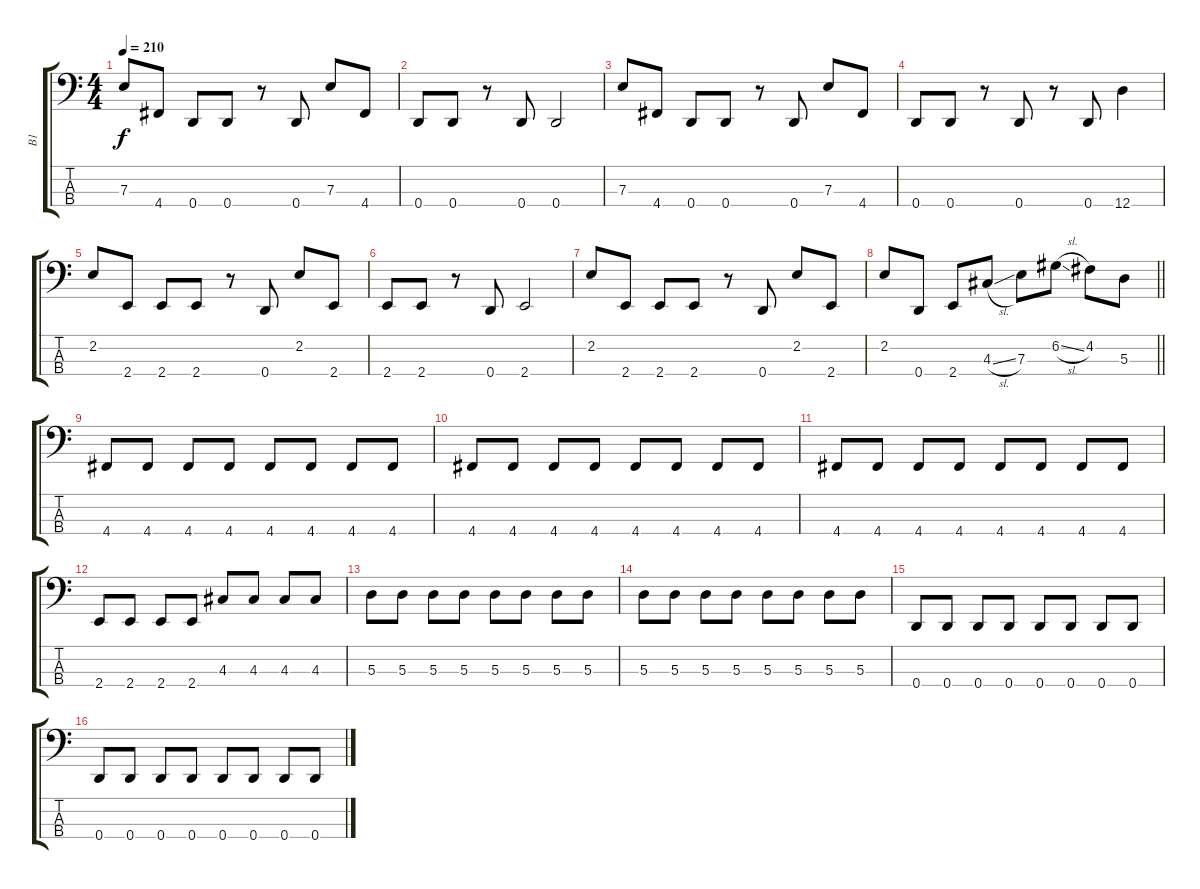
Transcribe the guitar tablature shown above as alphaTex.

\track ("B1" "B1") {instrument slapbass2}
\staff {score tabs}
\tuning (G2 D2 A1 D1) {hide}
\ts (4 4)
\tempo 210
\clef f4
\ks c
7.3.8{dy f} 4.4.8 0.4.8 0.4.8 r.8 0.4.8 7.3.8 4.4.8 |
0.4.8 0.4.8 r.8 0.4.8 0.4.2 |
7.3.8 4.4.8 0.4.8 0.4.8 r.8 0.4.8 7.3.8 4.4.8 |
0.4.8 0.4.8 r.8 0.4.8 r.8 0.4.8 12.4.4 |
2.2.8 2.4.8 2.4.8 2.4.8 r.8 0.4.8 2.2.8 2.4.8 |
2.4.8 2.4.8 r.8 0.4.8 2.4.2 |
2.2.8 2.4.8 2.4.8 2.4.8 r.8 0.4.8 2.2.8 2.4.8 |
\barLineRight lightlight
2.2.8 0.4.8 2.4.8 4.3{sl}.8 7.3.8 6.2{sl}.8 4.2.8 5.3.8 |
\section ("" "")
4.4.8 4.4.8 4.4.8 4.4.8 4.4.8 4.4.8 4.4.8 4.4.8 |
4.4.8 4.4.8 4.4.8 4.4.8 4.4.8 4.4.8 4.4.8 4.4.8 |
4.4.8 4.4.8 4.4.8 4.4.8 4.4.8 4.4.8 4.4.8 4.4.8 |
2.4.8 2.4.8 2.4.8 2.4.8 4.3.8 4.3.8 4.3.8 4.3.8 |
5.3.8 5.3.8 5.3.8 5.3.8 5.3.8 5.3.8 5.3.8 5.3.8 |
5.3.8 5.3.8 5.3.8 5.3.8 5.3.8 5.3.8 5.3.8 5.3.8 |
0.4.8 0.4.8 0.4.8 0.4.8 0.4.8 0.4.8 0.4.8 0.4.8 |
0.4.8 0.4.8 0.4.8 0.4.8 0.4.8 0.4.8 0.4.8 0.4.8
